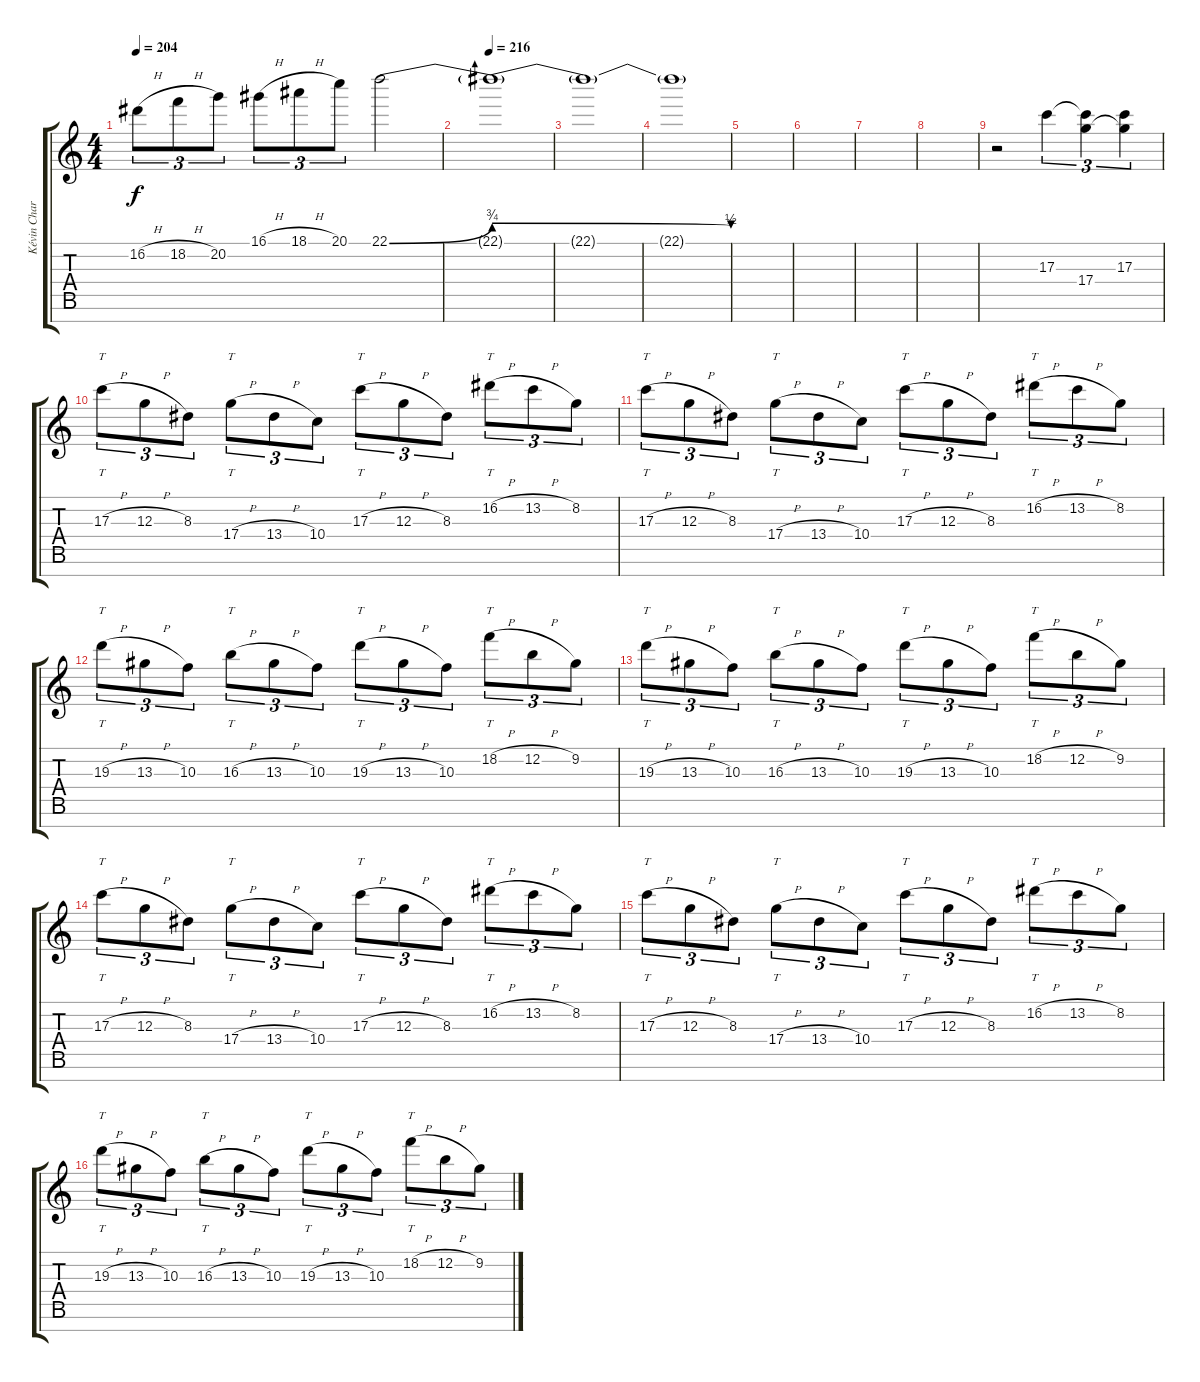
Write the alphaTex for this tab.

\track ("Kévin Chartré" "Kévin Char") {instrument distortionguitar}
\staff {score tabs}
\tuning (E4 B3 G3 D3 A2 E2 B1) {hide}
\ts (4 4)
\tempo 204
\clef g2
\ks c
16.2{h}.8{tu (3 2) dy f} 18.2{h}.8{tu (3 2)} 20.2.8{tu (3 2)} 16.1{h}.8{tu (3 2)} 18.1{h}.8{tu (3 2)} 20.1.8{tu (3 2)} 22.1{be (bend 0 0 60 3)}.2 |
\tempo 216
22.1{be (release 0 3 60 2) t}.1{volume 0} |
22.1{t}.1 |
22.1{t}.1 |
|
|
|
|
r.2 17.3.4{tu (3 2) volume 13 balance 0} (17.3{t} 17.4).4{tu (3 2)} (17.3 17.4{t}).4{tu (3 2)} |
17.3{h}.8{tt tu (3 2)} 12.3{h}.8{tu (3 2)} 8.3.8{tu (3 2)} 17.4{h}.8{tt tu (3 2)} 13.4{h}.8{tu (3 2)} 10.4.8{tu (3 2)} 17.3{h}.8{tt tu (3 2)} 12.3{h}.8{tu (3 2)} 8.3.8{tu (3 2)} 16.2{h}.8{tt tu (3 2)} 13.2{h}.8{tu (3 2)} 8.2.8{tu (3 2)} |
17.3{h}.8{tt tu (3 2)} 12.3{h}.8{tu (3 2)} 8.3.8{tu (3 2)} 17.4{h}.8{tt tu (3 2)} 13.4{h}.8{tu (3 2)} 10.4.8{tu (3 2)} 17.3{h}.8{tt tu (3 2)} 12.3{h}.8{tu (3 2)} 8.3.8{tu (3 2)} 16.2{h}.8{tt tu (3 2)} 13.2{h}.8{tu (3 2)} 8.2.8{tu (3 2)} |
19.3{h}.8{tt tu (3 2)} 13.3{h}.8{tu (3 2)} 10.3.8{tu (3 2)} 16.3{h}.8{tt tu (3 2)} 13.3{h}.8{tu (3 2)} 10.3.8{tu (3 2)} 19.3{h}.8{tt tu (3 2)} 13.3{h}.8{tu (3 2)} 10.3.8{tu (3 2)} 18.2{h}.8{tt tu (3 2)} 12.2{h}.8{tu (3 2)} 9.2.8{tu (3 2)} |
19.3{h}.8{tt tu (3 2)} 13.3{h}.8{tu (3 2)} 10.3.8{tu (3 2)} 16.3{h}.8{tt tu (3 2)} 13.3{h}.8{tu (3 2)} 10.3.8{tu (3 2)} 19.3{h}.8{tt tu (3 2)} 13.3{h}.8{tu (3 2)} 10.3.8{tu (3 2)} 18.2{h}.8{tt tu (3 2)} 12.2{h}.8{tu (3 2)} 9.2.8{tu (3 2)} |
17.3{h}.8{tt tu (3 2)} 12.3{h}.8{tu (3 2)} 8.3.8{tu (3 2)} 17.4{h}.8{tt tu (3 2)} 13.4{h}.8{tu (3 2)} 10.4.8{tu (3 2)} 17.3{h}.8{tt tu (3 2)} 12.3{h}.8{tu (3 2)} 8.3.8{tu (3 2)} 16.2{h}.8{tt tu (3 2)} 13.2{h}.8{tu (3 2)} 8.2.8{tu (3 2)} |
17.3{h}.8{tt tu (3 2)} 12.3{h}.8{tu (3 2)} 8.3.8{tu (3 2)} 17.4{h}.8{tt tu (3 2)} 13.4{h}.8{tu (3 2)} 10.4.8{tu (3 2)} 17.3{h}.8{tt tu (3 2)} 12.3{h}.8{tu (3 2)} 8.3.8{tu (3 2)} 16.2{h}.8{tt tu (3 2)} 13.2{h}.8{tu (3 2)} 8.2.8{tu (3 2)} |
19.3{h}.8{tt tu (3 2)} 13.3{h}.8{tu (3 2)} 10.3.8{tu (3 2)} 16.3{h}.8{tt tu (3 2)} 13.3{h}.8{tu (3 2)} 10.3.8{tu (3 2)} 19.3{h}.8{tt tu (3 2)} 13.3{h}.8{tu (3 2)} 10.3.8{tu (3 2)} 18.2{h}.8{tt tu (3 2)} 12.2{h}.8{tu (3 2)} 9.2.8{tu (3 2)}
